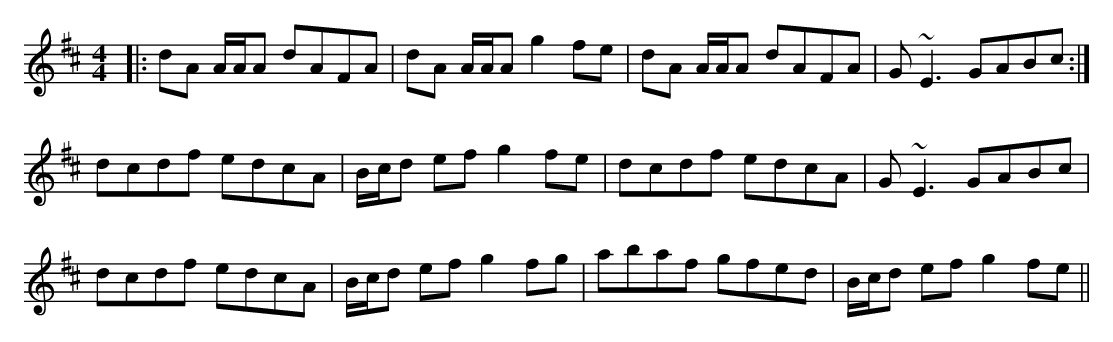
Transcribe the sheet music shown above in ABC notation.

X:1
M:4/4
K:D
|:dA A/A/A dAFA|dA A/A/A g2 fe|dA A/A/A dAFA|G~E3 GABc:|
dcdf edcA|B/c/d ef g2 fe|dcdf edcA|G~E3 GABc|
dcdf edcA|B/c/d ef g2 fg|abaf gfed|B/c/d ef g2 fe||
